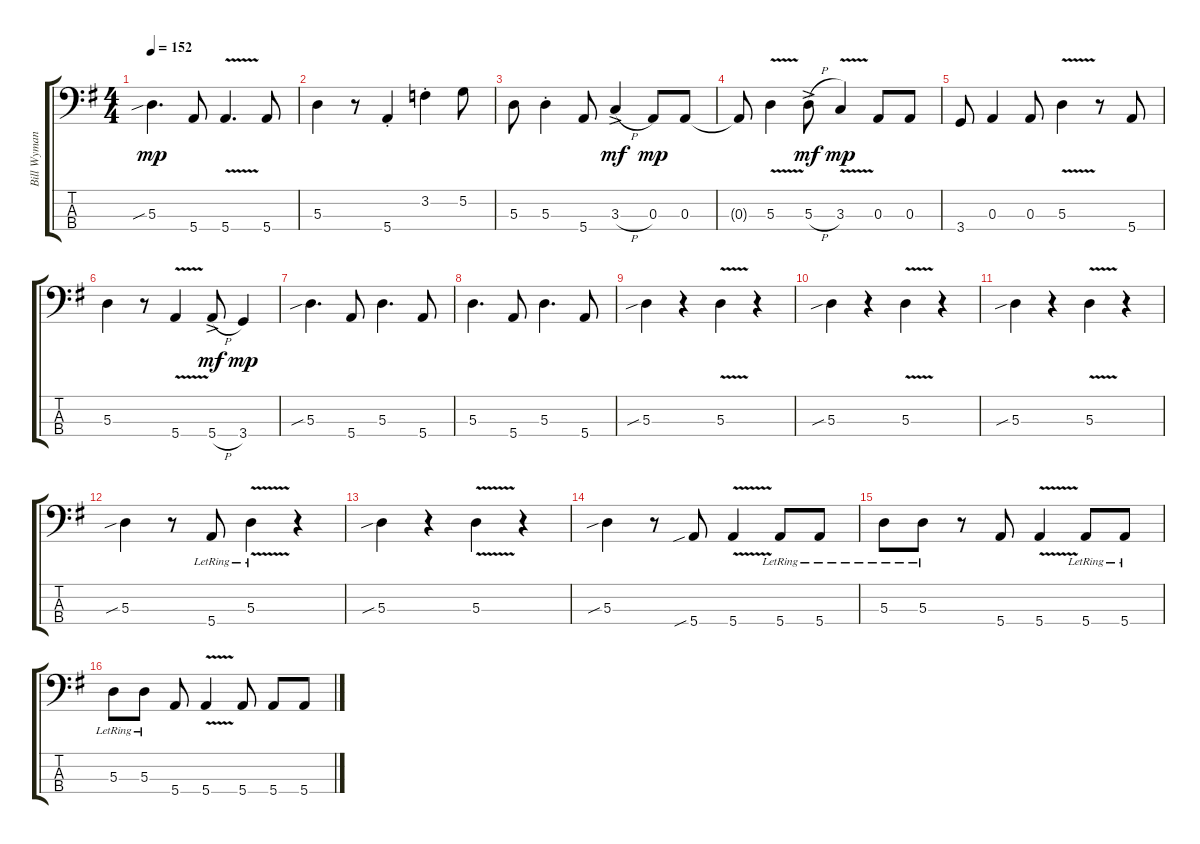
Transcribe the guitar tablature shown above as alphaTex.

\track ("Bill Wyman" "Bill Wyman") {instrument electricbassfinger}
\staff {score tabs}
\tuning (G2 D2 A1 E1) {hide}
\ts (4 4)
\tempo 152
\clef f4
\ks g
5.3{sib}.4{d dy mp} 5.4.8 5.4{v}.4{d} 5.4.8 |
5.3.4 r.8 5.4{st}.4 3.2{st}.4 5.2.8 |
5.3.8 5.3{st}.4 5.4.8 3.3{h ac}.4{dy mf} 0.3.8{dy mp} 0.3.8 |
0.3{t}.8 5.3{v}.4 5.3{h ac}.8{dy mf} 3.3{v}.4{dy mp} 0.3.8 0.3.8 |
3.4.8 0.3.4 0.3.8 5.3{v}.4 r.8 5.4.8 |
5.3.4 r.8 5.4{v}.4 5.4{h ac}.8{dy mf} 3.4.4{dy mp} |
5.3{sib}.4{d} 5.4.8 5.3.4{d} 5.4.8 |
5.3.4{d} 5.4.8 5.3.4{d} 5.4.8 |
5.3{sib}.4 r.4 5.3{v}.4 r.4 |
5.3{sib}.4 r.4 5.3{v}.4 r.4 |
5.3{sib}.4 r.4 5.3{v}.4 r.4 |
5.3{sib}.4 r.8 5.4{lr}.8 5.3{v lr}.4 r.4 |
5.3{sib}.4 r.4 5.3{v}.4 r.4 |
5.3{sib}.4 r.8 5.4{sib}.8 5.4{v}.4 5.4{lr}.8 5.4{lr}.8 |
5.3{lr}.8 5.3{lr}.8 r.8 5.4.8 5.4{v}.4 5.4{lr}.8 5.4{lr}.8 |
5.3{lr}.8 5.3{lr}.8 5.4.8 5.4{v}.4 5.4.8 5.4.8 5.4.8
